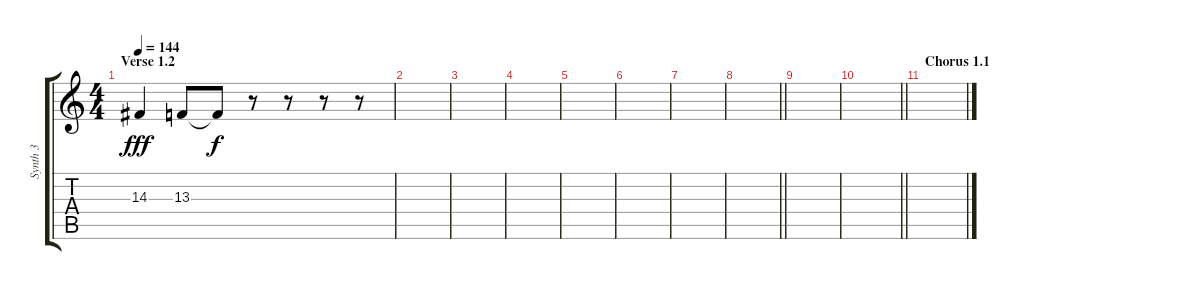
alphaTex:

\track ("Synth 3" "Synth 3") {instrument stringensemble1}
\staff {score tabs}
\tuning (Db4 Ab3 E3 B2 Gb2 B1) {hide}
\ts (4 4)
\section ("" "Verse 1.2")
\tempo 144
\clef g2
\ks c
14.3.4{dy fff} 13.3.8 13.3{t}.8{dy f} r.8 r.8 r.8 r.8 |
|
|
|
|
|
|
\barLineRight lightlight
|
|
\barLineRight lightlight
|
\section ("" "Chorus 1.1")
